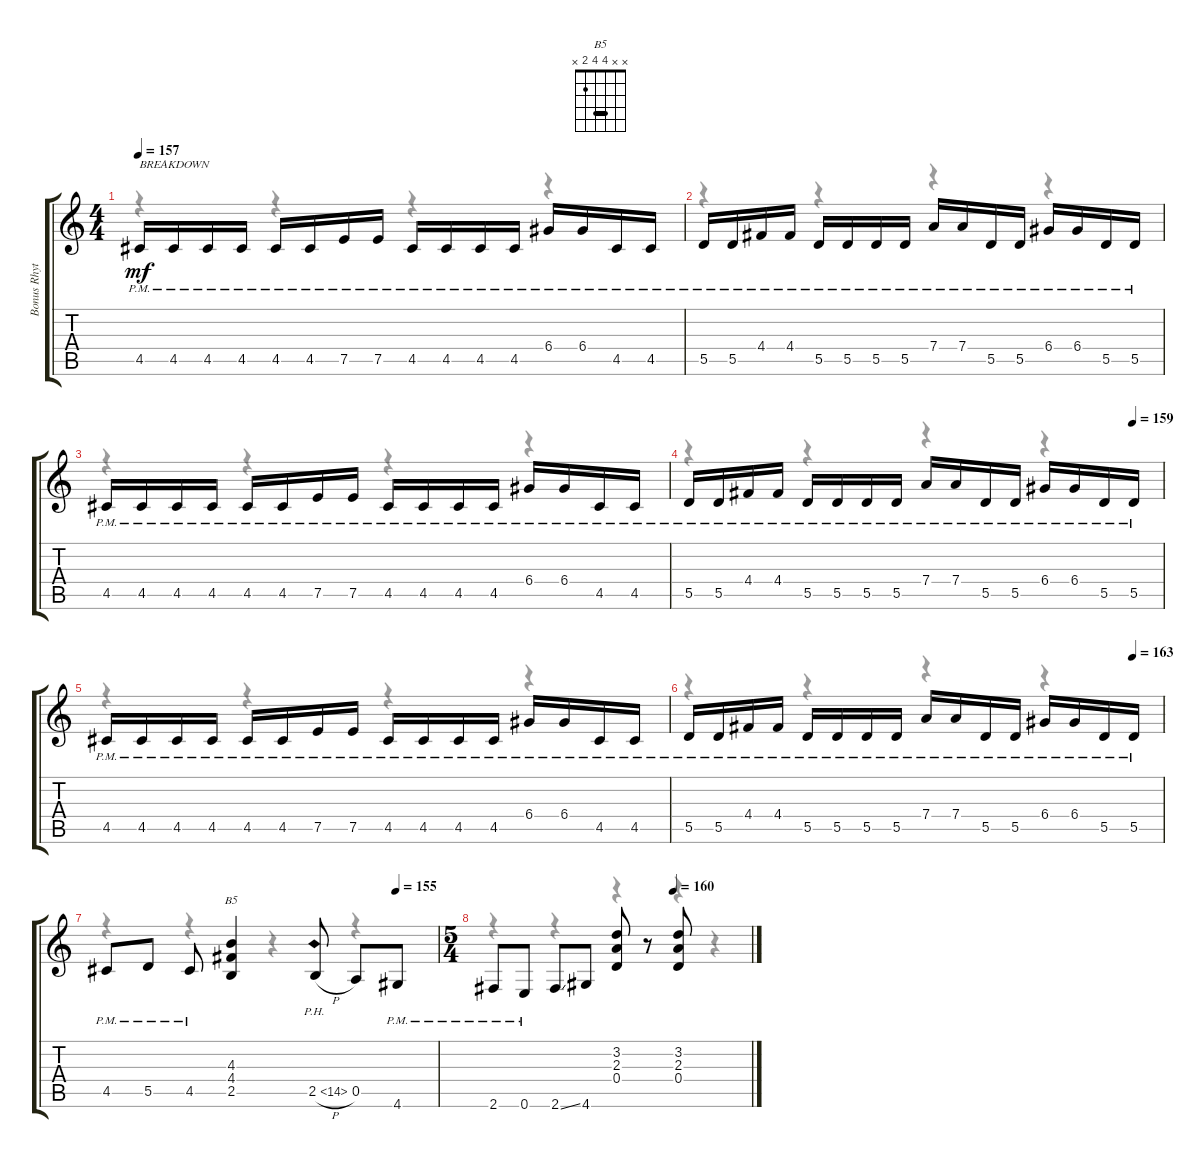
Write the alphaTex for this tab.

\track ("Bonus Rhythm" "Bonus Rhyt") {instrument overdrivenguitar}
\staff {score tabs}
\tuning (E4 B3 G3 D3 A2 E2) {hide}
\chord ("B5" x x 4 4 2 x) {barre 4}
\voice
\ts (4 4)
\tempo 157
\clef g2
\ks c
4.5{pm}.16{txt "BREAKDOWN" dy mf} 4.5{pm}.16 4.5{pm}.16 4.5{pm}.16 4.5{pm}.16 4.5{pm}.16 7.5{pm}.16 7.5{pm}.16 4.5{pm}.16 4.5{pm}.16 4.5{pm}.16 4.5{pm}.16 6.4{pm}.16 6.4{pm}.16 4.5{pm}.16 4.5{pm}.16 |
5.5{pm}.16 5.5{pm}.16 4.4{pm}.16 4.4{pm}.16 5.5{pm}.16 5.5{pm}.16 5.5{pm}.16 5.5{pm}.16 7.4{pm}.16 7.4{pm}.16 5.5{pm}.16 5.5{pm}.16 6.4{pm}.16 6.4{pm}.16 5.5{pm}.16 5.5{pm}.16 |
4.5{pm}.16 4.5{pm}.16 4.5{pm}.16 4.5{pm}.16 4.5{pm}.16 4.5{pm}.16 7.5{pm}.16 7.5{pm}.16 4.5{pm}.16 4.5{pm}.16 4.5{pm}.16 4.5{pm}.16 6.4{pm}.16 6.4{pm}.16 4.5{pm}.16 4.5{pm}.16 |
\tempo (159 0.9375)
5.5{pm}.16 5.5{pm}.16 4.4{pm}.16 4.4{pm}.16 5.5{pm}.16 5.5{pm}.16 5.5{pm}.16 5.5{pm}.16 7.4{pm}.16 7.4{pm}.16 5.5{pm}.16 5.5{pm}.16 6.4{pm}.16 6.4{pm}.16 5.5{pm}.16 5.5{pm}.16 |
4.5{pm}.16 4.5{pm}.16 4.5{pm}.16 4.5{pm}.16 4.5{pm}.16 4.5{pm}.16 7.5{pm}.16 7.5{pm}.16 4.5{pm}.16 4.5{pm}.16 4.5{pm}.16 4.5{pm}.16 6.4{pm}.16 6.4{pm}.16 4.5{pm}.16 4.5{pm}.16 |
\tempo (163 0.9375)
5.5{pm}.16 5.5{pm}.16 4.4{pm}.16 4.4{pm}.16 5.5{pm}.16 5.5{pm}.16 5.5{pm}.16 5.5{pm}.16 7.4{pm}.16 7.4{pm}.16 5.5{pm}.16 5.5{pm}.16 6.4{pm}.16 6.4{pm}.16 5.5{pm}.16 5.5{pm}.16 |
\tempo (155 0.875)
4.5{pm}.8 5.5{pm}.8 4.5{pm}.8 (4.3 4.4 2.5).4{ch "B5"} 2.5{ph 12 h}.8 0.5.8 4.6{pm}.8 |
\ts (5 4)
\tempo (160 0.7)
2.6{pm}.8 0.6{pm}.8 2.6{ss}.8 4.6.8 (3.2 2.3 0.4).8 r.8 (3.2 2.3 0.4).8
\voice
\clef g2
\ottava regular
\simile none
\ks c
r.4{dy f} r.4 r.4 r.4 |
r.4 r.4 r.4 r.4 |
r.4 r.4 r.4 r.4 |
r.4 r.4 r.4 r.4 |
r.4 r.4 r.4 r.4 |
r.4 r.4 r.4 r.4 |
r.4 r.4 r.4 r.4 |
r.4 r.4 r.4 r.4 r.4
